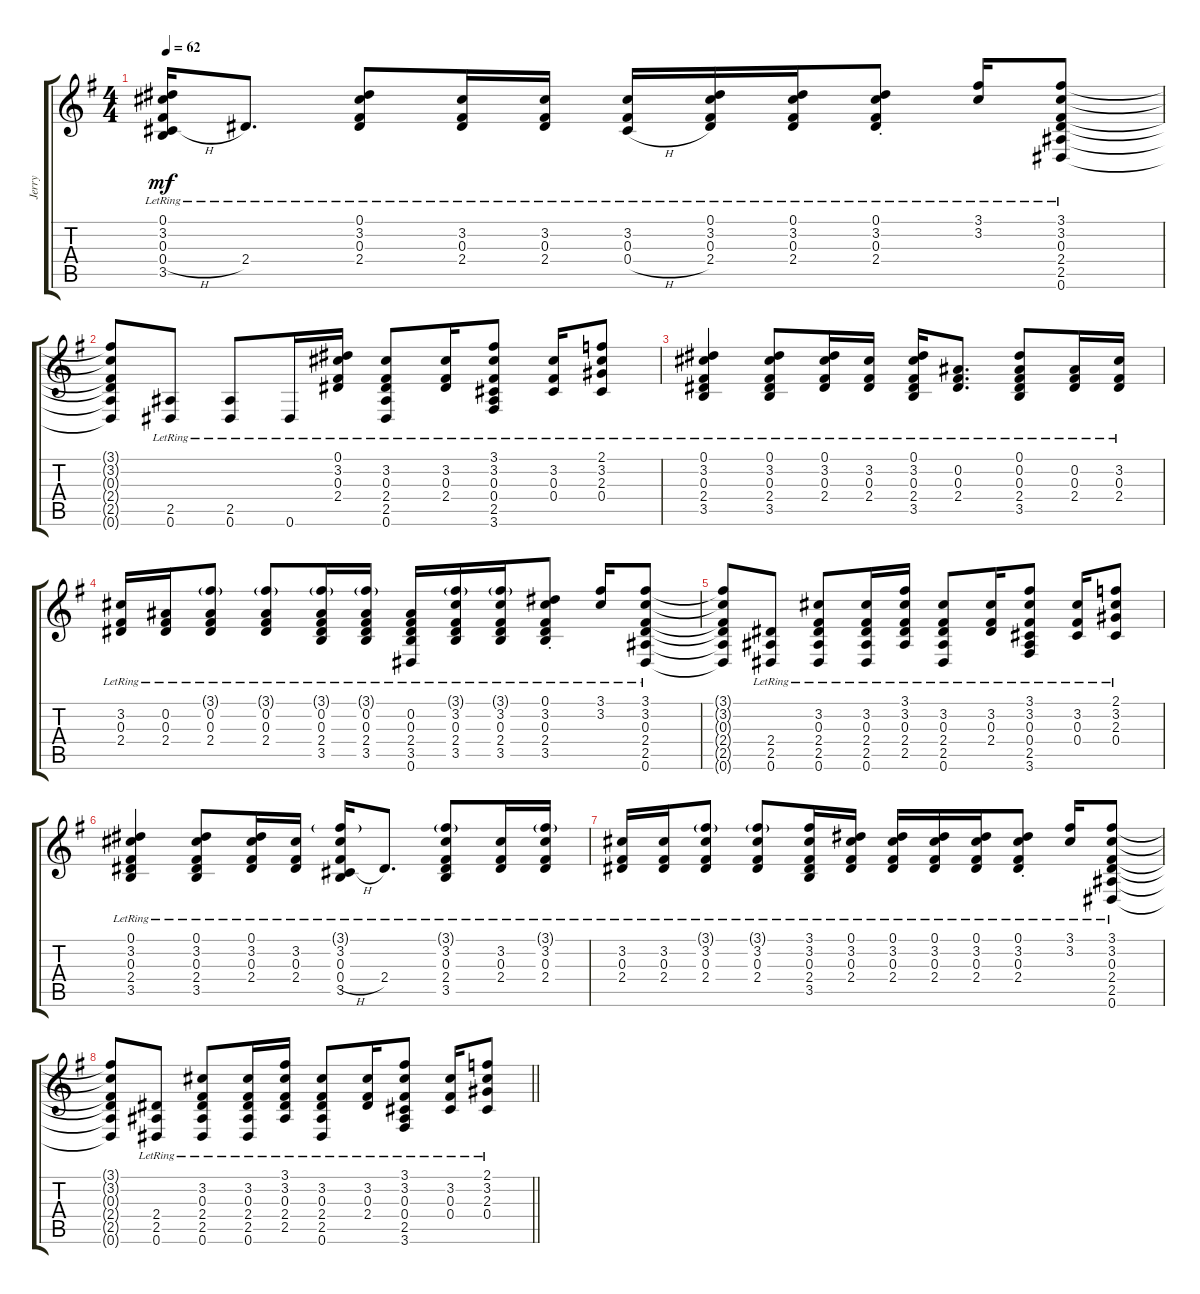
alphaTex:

\track ("Jerry" "Jerry") {instrument acousticguitarnylon}
\staff {score tabs}
\tuning (Eb4 Bb3 Gb3 Db3 Ab2 Eb2) {hide}
\ts (4 4)
\tempo 62
\clef g2
\ks eminor
(0.1{lr} 3.2{lr} 0.3{lr} 0.4{h lr} 3.5{lr}).16{dy mf} 2.4{lr}.8{d} (0.1{lr} 3.2{lr} 0.3{lr} 2.4{lr}).8 (3.2{lr} 0.3{lr} 2.4{lr}).16 (3.2{lr} 0.3{lr} 2.4{lr}).16 (3.2{lr} 0.3{lr} 0.4{h lr}).16 (0.1{lr} 3.2{lr} 0.3{lr} 2.4{lr}).16 (0.1{lr} 3.2{lr} 0.3{lr} 2.4{lr}).16 (0.1{st lr} 3.2{st lr} 0.3{st lr} 2.4{st lr}).8 (3.1{lr} 3.2{lr}).16 (3.1{lr} 3.2{lr} 0.3{lr} 2.4{lr} 2.5{lr} 0.6{lr}).8 |
(3.1{t} 3.2{t} 0.3{t} 2.4{t} 2.5{t} 0.6{t}).8 (2.5{lr} 0.6{lr}).8 (2.5{lr} 0.6{lr}).8 0.6{lr}.16 (0.1{lr} 3.2{lr} 0.3{lr} 2.4{lr}).16 (3.2{lr} 0.3{lr} 2.4{lr} 2.5{lr} 0.6{lr}).8 (3.2{lr} 0.3{lr} 2.4{lr}).16 (3.1{lr} 3.2{lr} 0.3{lr} 0.4{lr} 2.5{lr} 3.6{lr}).8 (3.2{lr} 0.3{lr} 0.4{lr}).16 (2.1{lr} 3.2{lr} 2.3{lr} 0.4{lr}).8 |
(0.1{lr} 3.2{lr} 0.3{lr} 2.4{lr} 3.5{lr}).4 (0.1{lr} 3.2{lr} 0.3{lr} 2.4{lr} 3.5{lr}).8 (0.1{lr} 3.2{lr} 0.3{lr} 2.4{lr}).16 (3.2{lr} 0.3{lr} 2.4{lr}).16 (0.1{lr} 3.2{lr} 0.3{lr} 2.4{lr} 3.5{lr}).16 (0.2{lr} 0.3{lr} 2.4{lr}).8{d} (0.1{lr} 0.2{lr} 0.3{lr} 2.4{lr} 3.5{lr}).8 (0.2{lr} 0.3{lr} 2.4{lr}).16 (3.2{lr} 0.3{lr} 2.4{lr}).16 |
(3.2{lr} 0.3{lr} 2.4{lr}).16 (0.2{lr} 0.3{lr} 2.4{lr}).16 (3.1{g lr} 0.2{lr} 0.3{lr} 2.4{lr}).8 (3.1{g lr} 0.2{lr} 0.3{lr} 2.4{lr}).8 (3.1{g lr} 0.2{lr} 0.3{lr} 2.4{lr} 3.5{lr}).16 (3.1{g lr} 0.2{lr} 0.3{lr} 2.4{lr} 3.5{lr}).16 (0.2{lr} 0.3{lr} 2.4{lr} 3.5{lr} 0.6{lr}).16 (3.1{g lr} 3.2{lr} 0.3{lr} 2.4{lr} 3.5{lr}).16 (3.1{g lr} 3.2{lr} 0.3{lr} 2.4{lr} 3.5{lr}).16 (0.1{st lr} 3.2{st lr} 0.3{st lr} 2.4{st lr} 3.5{lr}).8 (3.1{lr} 3.2{lr}).16 (3.1{lr} 3.2{lr} 0.3{lr} 2.4{lr} 2.5{lr} 0.6{lr}).8 |
(3.1{t} 3.2{t} 0.3{t} 2.4{t} 2.5{t} 0.6{t}).8 (2.4{lr} 2.5{lr} 0.6{lr}).8 (3.2{lr} 0.3{lr} 2.4{lr} 2.5{lr} 0.6{lr}).8 (3.2{lr} 0.3{lr} 2.4{lr} 2.5{lr} 0.6{lr}).16 (3.1{lr} 3.2{lr} 0.3{lr} 2.4{lr} 2.5{lr}).16 (3.2{lr} 0.3{lr} 2.4{lr} 2.5{lr} 0.6{lr}).8 (3.2{lr} 0.3{lr} 2.4{lr}).16 (3.1{lr} 3.2{lr} 0.3{lr} 0.4{lr} 2.5{lr} 3.6{lr}).8 (3.2{lr} 0.3{lr} 0.4{lr}).16 (2.1{lr} 3.2{lr} 2.3{lr} 0.4{lr}).8 |
(0.1{lr} 3.2{lr} 0.3{lr} 2.4{lr} 3.5{lr}).4 (0.1{lr} 3.2{lr} 0.3{lr} 2.4{lr} 3.5{lr}).8 (0.1{lr} 3.2{lr} 0.3{lr} 2.4{lr}).16 (3.2{lr} 0.3{lr} 2.4{lr}).16 (3.1{g lr} 3.2{lr} 0.3{lr} 0.4{h lr} 3.5{lr}).16 2.4{lr}.8{d} (3.1{g lr} 3.2{lr} 0.3{lr} 2.4{lr} 3.5{lr}).8 (3.2{lr} 0.3{lr} 2.4{lr}).16 (3.1{g lr} 3.2{lr} 0.3{lr} 2.4{lr}).16 |
(3.2{lr} 0.3{lr} 2.4{lr}).16 (3.2{lr} 0.3{lr} 2.4{lr}).16 (3.1{g lr} 3.2{lr} 0.3{lr} 2.4{lr}).8 (3.1{g lr} 3.2{lr} 0.3{lr} 2.4{lr}).8 (3.1{lr} 3.2{lr} 0.3{lr} 2.4{lr} 3.5{lr}).16 (0.1{lr} 3.2{lr} 0.3{lr} 2.4{lr}).16 (0.1{lr} 3.2{lr} 0.3{lr} 2.4{lr}).16 (0.1{lr} 3.2{lr} 0.3{lr} 2.4{lr}).16 (0.1{lr} 3.2{lr} 0.3{lr} 2.4{lr}).16 (0.1{st lr} 3.2{st lr} 0.3{st lr} 2.4{st lr}).8 (3.1{lr} 3.2{lr}).16 (3.1{lr} 3.2{lr} 0.3{lr} 2.4{lr} 2.5{lr} 0.6{lr}).8 |
\barLineRight lightlight
(3.1{t} 3.2{t} 0.3{t} 2.4{t} 2.5{t} 0.6{t}).8 (2.4{lr} 2.5{lr} 0.6{lr}).8 (3.2{lr} 0.3{lr} 2.4{lr} 2.5{lr} 0.6{lr}).8 (3.2{lr} 0.3{lr} 2.4{lr} 2.5{lr} 0.6{lr}).16 (3.1{lr} 3.2{lr} 0.3{lr} 2.4{lr} 2.5{lr}).16 (3.2{lr} 0.3{lr} 2.4{lr} 2.5{lr} 0.6{lr}).8 (3.2{lr} 0.3{lr} 2.4{lr}).16 (3.1{lr} 3.2{lr} 0.3{lr} 0.4{lr} 2.5{lr} 3.6{lr}).8 (3.2{lr} 0.3{lr} 0.4{lr}).16 (2.1{lr} 3.2{lr} 2.3{lr} 0.4{lr}).8
